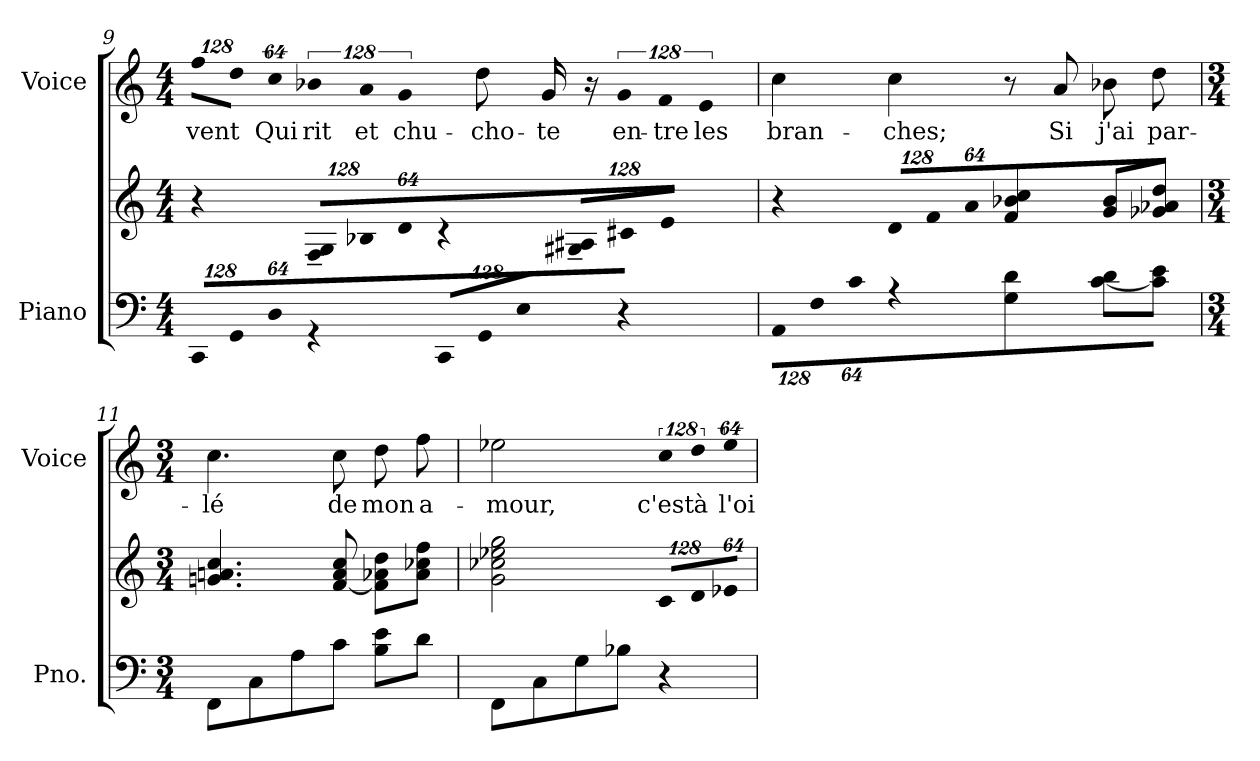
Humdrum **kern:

**kern	**kern	**kern	**text
*part2	*part2	*part1	*part1
*staff3	*staff2	*staff1	*staff1
*I"Piano	*	*I"Voice	*
*I'Pno.	*	*I'Voice	*
!!LO:PB:g=z
*clefF4	*clefG2	*clefG2	*
*k[]	*k[]	*k[]	*
*M4/4	*M4/4	*M4/4	*
*Xbrackettup	*	*	*
=9	=9	=9	=9
!LO:N:vis=8	!	!LO:N:vis=8	!
!	!	!	!LO:LY:b:color=#000000
1024%85CCi/L	4r	1024%85ffi\L	vent
!LO:N:vis=8	!	!LO:N:vis=8	!
1024%85GGi/	.	1024%85ddi\J	.
!LO:N:vis=8	!	!LO:N:vis=8	!
!	!	!	!LO:LY:b:color=#000000
512%43Di/J	.	512%43cci\	Qui
*	*Xbrackettup	*	*
!	!LO:N:vis=8	!LO:N:vis=8	!
!	!	!	!LO:LY:b:color=#000000
4r	1024%85Fi/~ 1024%85Gi~L	1024%85b-Xi\	rit
!	!LO:N:vis=8	!LO:N:vis=8	!
!	!	!	!LO:LY:b:color=#000000
.	1024%85B-Xi/	1024%85ai/	et
!	!LO:N:vis=8	!LO:N:vis=8	!
!	!	!	!LO:LY:b:color=#000000
.	512%43di/J	512%43gi/	chu-
!LO:N:vis=8	!	!	!
!	!	!	!LO:LY:b:color=#000000
1024%85CCi/L	4r	8ddi\	-cho-
!LO:N:vis=8	!	!	!
1024%85GGi/	.	.	.
!	!	!	!LO:LY:b:color=#000000
.	.	16gi/	-te
!LO:N:vis=8	!	!	!
512%43Ei/J	.	.	.
.	.	16r	.
!	!LO:N:vis=8	!LO:N:vis=8	!
!	!	!	!LO:LY:b:color=#000000
4r	1024%85G#Xi/~ 1024%85A#Xi~L	1024%85gi/	en-
!	!LO:N:vis=8	!LO:N:vis=8	!
!	!	!	!LO:LY:b:color=#000000
.	1024%85c#Xi/	1024%85fi/	-tre
!	!LO:N:vis=8	!LO:N:vis=8	!
!	!	!	!LO:LY:b:color=#000000
.	512%43ei/J	512%43ei/	les
=10	=10	=10	=10
!LO:N:vis=8	!	!	!
!	!	!	!LO:LY:b:color=#000000
1024%85AAi\L	4r	4cci\	bran-
!LO:N:vis=8	!	!	!
1024%85Fi\	.	.	.
!LO:N:vis=8	!	!	!
512%43ci\J	.	.	.
!	!LO:N:vis=8	!	!
!	!	!	!LO:LY:b:color=#000000
4r	1024%85di/L	4cci\	-ches;
!	!LO:N:vis=8	!	!
.	1024%85fi/	.	.
!	!LO:N:vis=8	!	!
.	512%43ai/J	.	.
4Gi\ 4di	4fi/ 4b-Xi 4cci	8r	.
!	!	!	!LO:LY:b:color=#000000
.	.	8ai/	Si
!	!	!	!LO:LY:b:color=#000000
[<8ci\ 8diL	8gi/ 8b-iL	8b-Xi\	j'ai
!	!	!	!LO:LY:b:color=#000000
8ci\] 8eiJ	8g-Xi/ 8a-Xi 8ddiJ	8ddi\	par-
!!LO:LB:g=z
=11	=11	=11	=11
*M3/4	*M3/4	*M3/4	*
!	!	!	!LO:LY:b:color=#000000
8FFi\L	4.gni/ 4.ani 4.cci	4.cci\	-lé
8Ci\	.	.	.
8Ai\	.	.	.
!	!	!	!LO:LY:b:color=#000000
8ci\J	[<8fi/ 8ai 8cci	8cci\	de
!	!	!	!LO:LY:b:color=#000000
8Bi\ 8eiL	8fi\] 8a-Xi 8ddiL	8ddi\	mon
!	!	!	!LO:LY:b:color=#000000
8di\J	8a-i\ 8cc-Xi 8ffiJ	8ffi\	a-
=12	=12	=12	=12
!	!	!	!LO:LY:b:color=#000000
8FFi\L	2gi\ 2cc-Xi 2ee-Xi 2ggi	2ee-Xi\	-mour,
8Ci\	.	.	.
8Gi\	.	.	.
8B-Xi\J	.	.	.
!	!LO:N:vis=8	!LO:N:vis=8	!
!	!	!	!LO:LY:b:color=#000000
4r	1024%85ci/L	1024%85cci\	c'est
!	!LO:N:vis=8	!LO:N:vis=8	!
!	!	!	!LO:LY:b:color=#000000
.	1024%85di/	1024%85ddi\	à
!	!LO:N:vis=8	!LO:N:vis=8	!
!	!	!	!LO:LY:b:color=#000000
.	512%43e-Xi/J	512%43ee-i\	l'oi-
=	=	=	=
*-	*-	*-	*-
